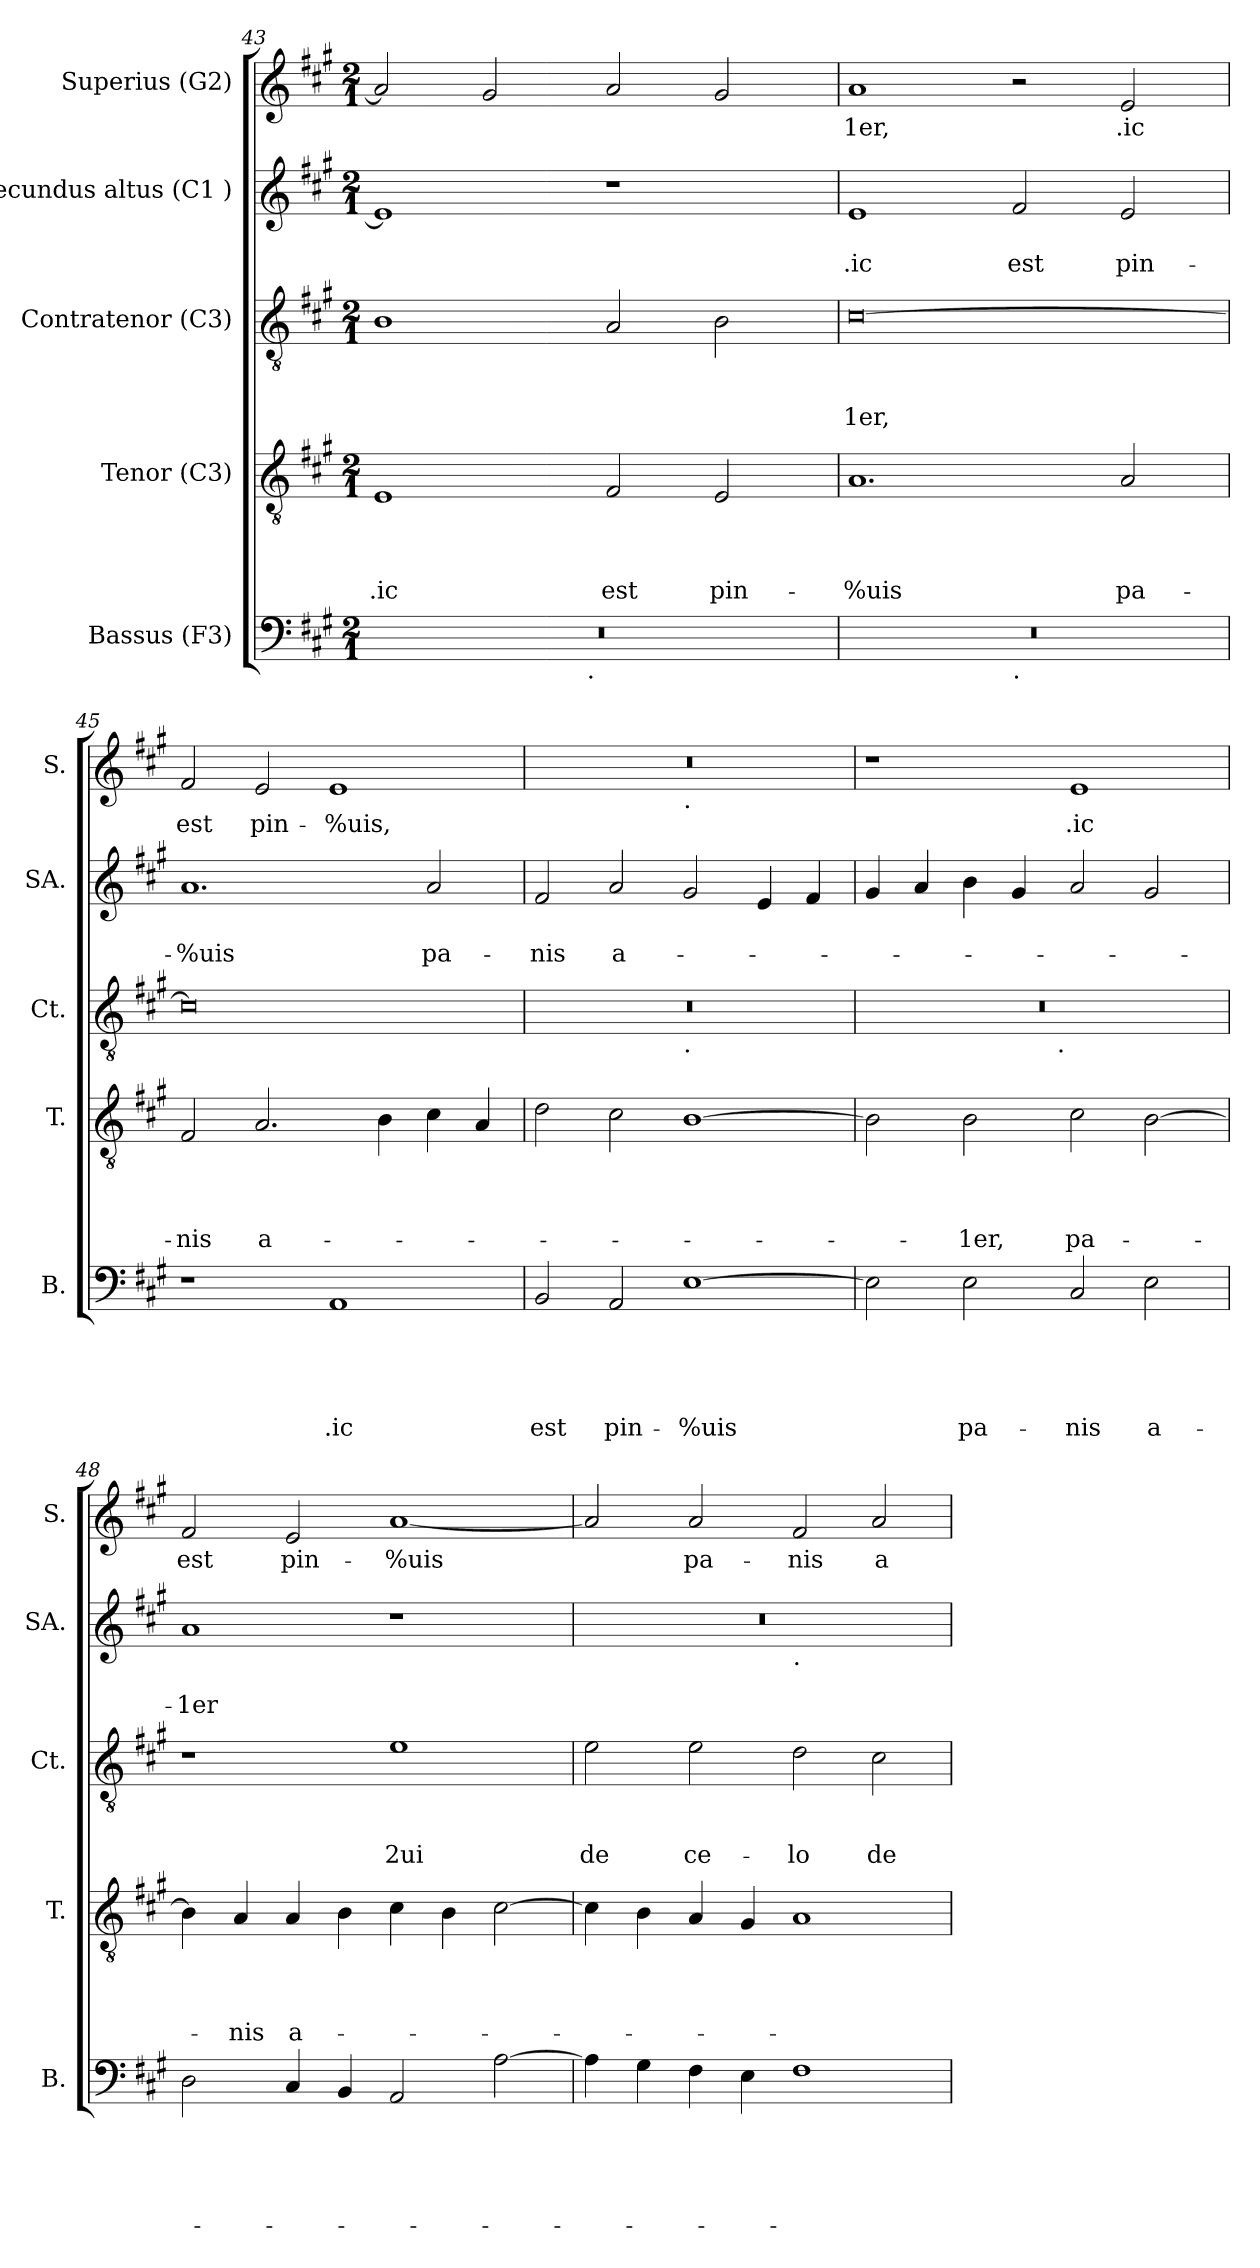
**kern	**text	**text	**text	**text	**text	**kern	**text	**text	**text	**text	**kern	**text	**text	**text	**kern	**text	**text	**kern	**text
*part5	*part5	*part5	*part5	*part5	*part5	*part4	*part4	*part4	*part4	*part4	*part3	*part3	*part3	*part3	*part2	*part2	*part2	*part1	*part1
*staff5	*staff5	*staff5	*staff5	*staff5	*staff5	*staff4	*staff4	*staff4	*staff4	*staff4	*staff3	*staff3	*staff3	*staff3	*staff2	*staff2	*staff2	*staff1	*staff1
*I"Bassus (F3)	*	*	*	*	*	*I"Tenor (C3)	*	*	*	*	*I"Contratenor (C3)	*	*	*	*I"Secundus altus (C1 )	*	*	*I"Superius (G2)	*
*I'B.	*	*	*	*	*	*I'T.	*	*	*	*	*I'Ct.	*	*	*	*I'SA.	*	*	*I'S.	*
*clefF4	*	*	*	*	*	*clefGv2	*	*	*	*	*clefGv2	*	*	*	*clefG2	*	*	*clefG2	*
*k[f#c#g#]	*	*	*	*	*	*k[f#c#g#]	*	*	*	*	*k[f#c#g#]	*	*	*	*k[f#c#g#]	*	*	*k[f#c#g#]	*
*A:	*	*	*	*	*	*A:	*	*	*	*	*A:	*	*	*	*A:	*	*	*A:	*
*M2/1	*	*	*	*	*	*M2/1	*	*	*	*	*M2/1	*	*	*	*M2/1	*	*	*M2/1	*
=43	=43	=43	=43	=43	=43	=43	=43	=43	=43	=43	=43	=43	=43	=43	=43	=43	=43	=43	=43
!	!	!	!	!	!	!	!	!	!	!LO:LY:b	!	!	!	!	!	!	!	!	!
*^	*	*	*	*	*	*	*	*	*	*	*	*	*	*	*	*	*	*	*
0r	2ryy	.	.	.	.	.	1E	.	.	.	.ic	1B	.	.	.	1e]	.	.	2a/]	.
.	4...ryy	.	.	.	.	.	.	.	.	.	.	.	.	.	.	.	.	.	2g#/	.
!	!LO:TX:b:t=.	!	!	!	!	!	!	!	!	!	!	!	!	!	!	!	!	!	!	!
.	1ryy	.	.	.	.	.	.	.	.	.	.	.	.	.	.	.	.	.	.	.
!	!	!	!	!	!	!	!	!	!	!	!LO:LY:b	!	!	!	!	!	!	!	!	!
.	.	.	.	.	.	.	2F#/	.	.	.	est	2A/	.	.	.	1r	.	.	2a/	.
!	!	!	!	!	!	!	!	!	!	!	!LO:LY:b	!	!	!	!	!	!	!	!	!
.	.	.	.	.	.	.	2E/	.	.	.	pin-	2B\	.	.	.	.	.	.	2g#/	.
.	32ryy	.	.	.	.	.	.	.	.	.	.	.	.	.	.	.	.	.	.	.
!!LO:PB:g=z
=44	=44	=44	=44	=44	=44	=44	=44	=44	=44	=44	=44	=44	=44	=44	=44	=44	=44	=44	=44	=44
!	!	!	!	!	!	!	!	!	!	!	!LO:LY:b	!	!	!	!LO:LY:b	!	!	!LO:LY:b	!	!LO:LY:b
0r	1ryy	.	.	.	.	.	1.A	.	.	.	-%uis	[>0c#	.	.	-1er,	1e	.	.ic	1a	-1er,
!	!LO:TX:b:t=.	!	!	!	!	!	!	!	!	!	!	!	!	!	!	!	!	!	!	!
!	!	!	!	!	!	!	!	!	!	!	!	!	!	!	!	!	!	!LO:LY:b	!	!
.	1ryy	.	.	.	.	.	.	.	.	.	.	.	.	.	.	2f#/	.	est	2r	.
!	!	!	!	!	!	!	!	!	!	!	!LO:LY:b	!	!	!	!	!	!	!LO:LY:b	!	!LO:LY:b
.	.	.	.	.	.	.	2A/	.	.	.	pa-	.	.	.	.	2e/	.	pin-	2e/	.ic
=45	=45	=45	=45	=45	=45	=45	=45	=45	=45	=45	=45	=45	=45	=45	=45	=45	=45	=45	=45	=45
!	!	!	!	!	!	!	!	!	!	!	!LO:LY:b	!	!	!	!	!	!	!LO:LY:b	!	!LO:LY:b
*v	*v	*	*	*	*	*	*	*	*	*	*	*	*	*	*	*	*	*	*	*
1r	.	.	.	.	.	2F#/	.	.	.	-nis	0c#]	.	.	.	1.a	.	-%uis	2f#/	est
!	!	!	!	!	!	!	!	!	!	!LO:LY:b	!	!	!	!	!	!	!	!	!LO:LY:b
.	.	.	.	.	.	2.A/	.	.	.	a-	.	.	.	.	.	.	.	2e/	pin-
!	!	!	!	!	!LO:LY:b	!	!	!	!	!	!	!	!	!	!	!	!	!	!LO:LY:b
1AA	.	.	.	.	.ic	.	.	.	.	.	.	.	.	.	.	.	.	1e	-%uis,
.	.	.	.	.	.	4B\	.	.	.	.	.	.	.	.	.	.	.	.	.
!	!	!	!	!	!	!	!	!	!	!	!	!	!	!	!	!	!LO:LY:b	!	!
.	.	.	.	.	.	4c#\	.	.	.	.	.	.	.	.	2a/	.	pa-	.	.
.	.	.	.	.	.	4A/	.	.	.	.	.	.	.	.	.	.	.	.	.
=46	=46	=46	=46	=46	=46	=46	=46	=46	=46	=46	=46	=46	=46	=46	=46	=46	=46	=46	=46
!	!	!	!	!	!LO:LY:b	!	!	!	!	!	!	!	!	!	!	!	!LO:LY:b	!	!
*	*	*	*	*	*	*	*	*	*	*	*^	*	*	*	*	*	*	*^	*
2BB/	.	.	.	.	est	2d\	.	.	.	.	0r	1ryy	.	.	.	2f#/	.	-nis	0r	1ryy	.
!	!	!	!	!	!LO:LY:b	!	!	!	!	!	!	!	!	!	!	!	!	!LO:LY:b	!	!	!
2AA/	.	.	.	.	pin-	2c#\	.	.	.	.	.	.	.	.	.	2a/	.	a-	.	.	.
!	!	!	!	!	!	!	!	!	!	!	!	!	!	!	!	!	!	!	!	!LO:TX:b:t=.	!
!	!	!	!	!	!	!	!	!	!	!	!	!LO:TX:b:t=.	!	!	!	!	!	!	!	!	!
!	!	!	!	!	!LO:LY:b	!	!	!	!	!	!	!	!	!	!	!	!	!	!	!	!
[>1E	.	.	.	.	-%uis	[>1B	.	.	.	.	.	1ryy	.	.	.	2g#/	.	.	.	1ryy	.
.	.	.	.	.	.	.	.	.	.	.	.	.	.	.	.	4e/	.	.	.	.	.
.	.	.	.	.	.	.	.	.	.	.	.	.	.	.	.	4f#/	.	.	.	.	.
*	*	*	*	*	*	*	*	*	*	*	*	*	*	*	*	*	*	*	*v	*v	*
=47	=47	=47	=47	=47	=47	=47	=47	=47	=47	=47	=47	=47	=47	=47	=47	=47	=47	=47	=47	=47
2E\]	.	.	.	.	.	2B\]	.	.	.	.	0r	2ryy	.	.	.	4g#/	.	.	1r	.
.	.	.	.	.	.	.	.	.	.	.	.	.	.	.	.	4a/	.	.	.	.
!	!	!	!	!	!LO:LY:b	!	!	!	!	!LO:LY:b	!	!	!	!	!	!	!	!	!	!
2E\	.	.	.	.	pa-	2B\	.	.	.	-1er,	.	4...ryy	.	.	.	4b\	.	.	.	.
.	.	.	.	.	.	.	.	.	.	.	.	.	.	.	.	4g#/	.	.	.	.
!	!	!	!	!	!	!	!	!	!	!	!	!LO:TX:b:t=.	!	!	!	!	!	!	!	!
.	.	.	.	.	.	.	.	.	.	.	.	1ryy	.	.	.	.	.	.	.	.
!	!	!	!	!	!LO:LY:b	!	!	!	!	!LO:LY:b	!	!	!	!	!	!	!	!	!	!LO:LY:b
2C#/	.	.	.	.	-nis	2c#\	.	.	.	pa-	.	.	.	.	.	2a/	.	.	1e	.ic
!	!	!	!	!	!LO:LY:b	!	!	!	!	!	!	!	!	!	!	!	!	!	!	!
2E\	.	.	.	.	a-	[<2B\	.	.	.	.	.	.	.	.	.	2g#/	.	.	.	.
.	.	.	.	.	.	.	.	.	.	.	.	32ryy	.	.	.	.	.	.	.	.
!!LO:LB:g=z
=48	=48	=48	=48	=48	=48	=48	=48	=48	=48	=48	=48	=48	=48	=48	=48	=48	=48	=48	=48	=48
!	!	!	!	!	!	!	!	!	!	!	!	!	!	!	!	!	!	!LO:LY:b	!	!LO:LY:b
*	*	*	*	*	*	*	*	*	*	*	*v	*v	*	*	*	*	*	*	*	*
2D\	.	.	.	.	.	4B\]	.	.	.	.	1r	.	.	.	1a	.	-1er	2f#/	est
!	!	!	!	!	!	!	!	!	!	!LO:LY:b	!	!	!	!	!	!	!	!	!
.	.	.	.	.	.	4A/	.	.	.	-nis	.	.	.	.	.	.	.	.	.
!	!	!	!	!	!	!	!	!	!	!LO:LY:b	!	!	!	!	!	!	!	!	!LO:LY:b
4C#/	.	.	.	.	.	4A/	.	.	.	a-	.	.	.	.	.	.	.	2e/	pin-
4BB/	.	.	.	.	.	4B\	.	.	.	.	.	.	.	.	.	.	.	.	.
!	!	!	!	!	!	!	!	!	!	!	!	!	!	!LO:LY:b	!	!	!	!	!LO:LY:b
2AA/	.	.	.	.	.	4c#\	.	.	.	.	1e	.	.	2ui	1r	.	.	[<1a	-%uis
.	.	.	.	.	.	4B\	.	.	.	.	.	.	.	.	.	.	.	.	.
[>2A\	.	.	.	.	.	[>2c#\	.	.	.	.	.	.	.	.	.	.	.	.	.
=49	=49	=49	=49	=49	=49	=49	=49	=49	=49	=49	=49	=49	=49	=49	=49	=49	=49	=49	=49
!	!	!	!	!	!	!	!	!	!	!	!	!	!	!LO:LY:b	!	!	!	!	!
*	*	*	*	*	*	*	*	*	*	*	*	*	*	*	*^	*	*	*	*
4A\]	.	.	.	.	.	4c#\]	.	.	.	.	2e\	.	.	de	0r	1ryy	.	.	2a/]	.
4G#\	.	.	.	.	.	4B\	.	.	.	.	.	.	.	.	.	.	.	.	.	.
!	!	!	!	!	!	!	!	!	!	!	!	!	!	!LO:LY:b	!	!	!	!	!	!LO:LY:b
4F#\	.	.	.	.	.	4A/	.	.	.	.	2e\	.	.	ce-	.	.	.	.	2a/	pa-
4E\	.	.	.	.	.	4G#/	.	.	.	.	.	.	.	.	.	.	.	.	.	.
!	!	!	!	!	!	!	!	!	!	!	!	!	!	!	!	!LO:TX:b:t=.	!	!	!	!
!	!	!	!	!	!	!	!	!	!	!	!	!	!	!LO:LY:b	!	!	!	!	!	!LO:LY:b
1F#	.	.	.	.	.	1A	.	.	.	.	2d\	.	.	-lo	.	1ryy	.	.	2f#/	-nis
!	!	!	!	!	!	!	!	!	!	!	!	!	!	!LO:LY:b	!	!	!	!	!	!LO:LY:b
.	.	.	.	.	.	.	.	.	.	.	2c#\	.	.	de-	.	.	.	.	2a/	a-
*	*	*	*	*	*	*	*	*	*	*	*	*	*	*	*v	*v	*	*	*	*
=	=	=	=	=	=	=	=	=	=	=	=	=	=	=	=	=	=	=	=
*-	*-	*-	*-	*-	*-	*-	*-	*-	*-	*-	*-	*-	*-	*-	*-	*-	*-	*-	*-
